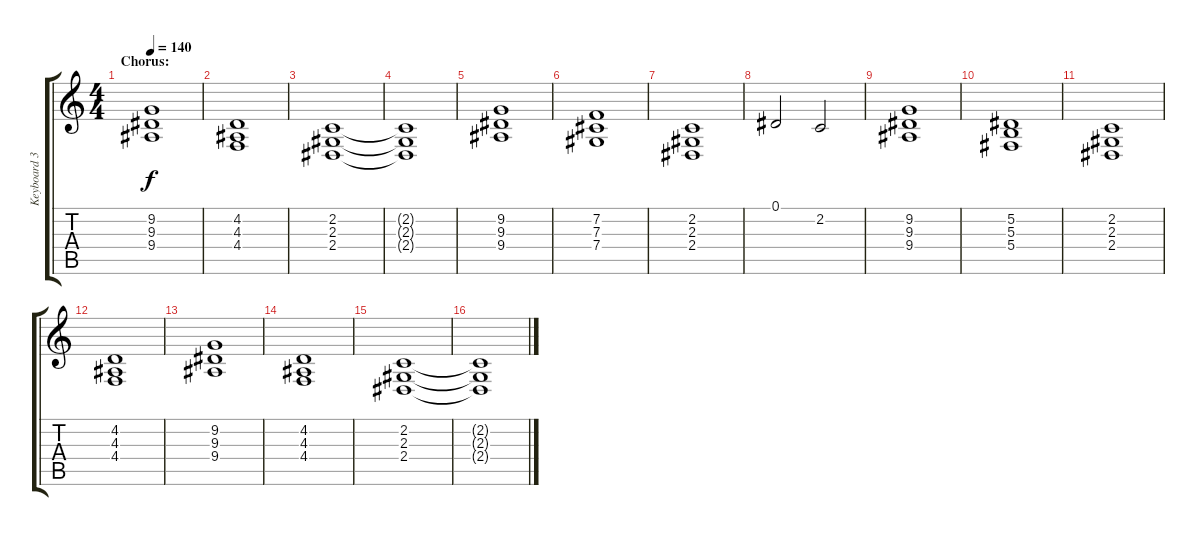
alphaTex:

\track ("Keyboard 3" "Keyboard 3") {instrument stringensemble1}
\staff {score tabs}
\tuning (Eb4 Bb3 Gb3 Db3 Ab2 Eb2) {hide}
\ts (4 4)
\section ("" "Chorus:")
\tempo 140
\clef g2
\ks c
(9.2 9.3 9.4).1{dy f} |
(4.2 4.3 4.4).1 |
(2.2 2.3 2.4).1 |
(2.2{t} 2.3{t} 2.4{t}).1 |
(9.2 9.3 9.4).1 |
(7.2 7.3 7.4).1 |
(2.2 2.3 2.4).1 |
0.1.2 2.2.2 |
(9.2 9.3 9.4).1 |
(5.2 5.3 5.4).1 |
(2.2 2.3 2.4).1 |
(4.2 4.3 4.4).1 |
(9.2 9.3 9.4).1 |
(4.2 4.3 4.4).1 |
(2.2 2.3 2.4).1 |
(2.2{t} 2.3{t} 2.4{t}).1
